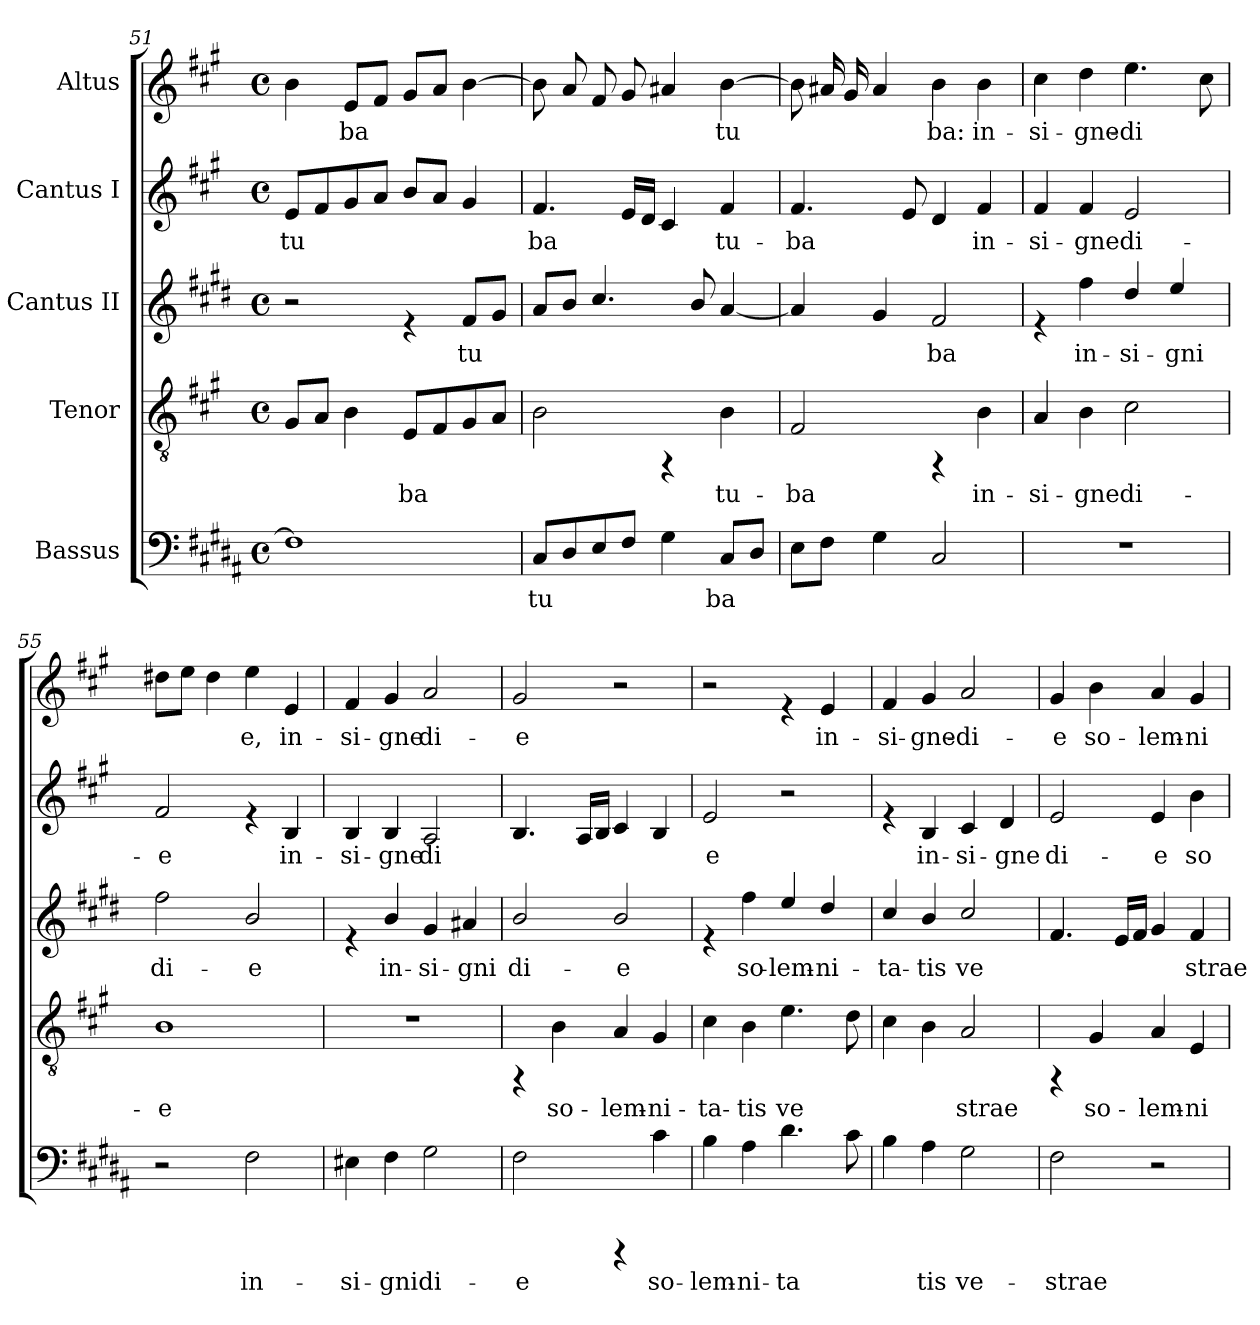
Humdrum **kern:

**kern	**text	**kern	**text	**kern	**text	**kern	**text	**kern	**text
*part5	*part5	*part4	*part4	*part3	*part3	*part2	*part2	*part1	*part1
*staff5	*staff5	*staff4	*staff4	*staff3	*staff3	*staff2	*staff2	*staff1	*staff1
*I"Bassus	*	*I"Tenor	*	*I"Cantus II	*	*I"Cantus I	*	*I"Altus	*
*clefF4	*	*clefGv2	*	*clefG2	*	*clefG2	*	*clefG2	*
*ITrd1c2	*	*	*	*ITrd4c7	*	*	*	*	*
*k[f#c#g#]	*	*k[f#c#g#]	*	*k[f#c#g#]	*	*k[f#c#g#]	*	*k[f#c#g#]	*
*A:	*	*A:	*	*A:	*	*A:	*	*A:	*
*M4/4	*	*M4/4	*	*M4/4	*	*M4/4	*	*M4/4	*
*met(c)	*	*met(c)	*	*met(c)	*	*met(c)	*	*met(c)	*
=51	=51	=51	=51	=51	=51	=51	=51	=51	=51
!	!	!	!LO:LY:b:cj	!	!	!	!LO:LY:b:cj	!	!LO:LY:b:cj
1E]	.	8G#/L	--	2r	.	8e/L	-tu	4b\	--
!	!	!	!LO:LY:b:cj	!	!	!	!LO:LY:b:cj	!	!
.	.	8A/J	--	.	.	8f#/	-	.	.
!	!	!	!LO:LY:b:cj	!	!	!	!LO:LY:b:cj	!	!LO:LY:b:cj
.	.	4B\	--	.	.	8g#/	--	8e/L	-ba
!	!	!	!	!	!	!	!LO:LY:b:cj	!	!LO:LY:b:cj
.	.	.	.	.	.	8a/J	--	8f#/J	-
!	!	!	!LO:LY:b:cj	!	!	!	!LO:LY:b:cj	!	!LO:LY:b:cj
.	.	8E/L	-ba	4re	.	8b/L	--	8g#/L	--
!	!	!	!LO:LY:b:cj	!	!	!	!LO:LY:b:cj	!	!LO:LY:b:cj
.	.	8F#/	-	.	.	8a/J	--	8a/J	--
!	!	!	!LO:LY:b:cj	!	!LO:LY:b:cj	!	!LO:LY:b:cj	!	!LO:LY:b:cj
.	.	8G#/	--	8B/L	tu	4g#/	--	[>4b\	--
!	!	!	!LO:LY:b:cj	!	!LO:LY:b:cj	!	!	!	!
.	.	8A/J	--	8c#/J	-	.	.	.	.
!!LO:PB:g=z
=52	=52	=52	=52	=52	=52	=52	=52	=52	=52
!	!LO:LY:b:cj	!	!LO:LY:b:cj	!	!LO:LY:b:cj	!	!LO:LY:b:cj	!	!
8BB/L	-tu	2B\	--	8d/L	--	4.f#/	-ba	8b\L]	.
!	!LO:LY:b:cj	!	!	!	!LO:LY:b:cj	!	!	!	!LO:LY:b:cj
8C#/	-	.	.	8e/J	--	.	.	8a/L	--
!	!LO:LY:b:cj	!	!	!	!LO:LY:b:cj	!	!	!	!LO:LY:b:cj
8D/	--	.	.	4.f#/	--	.	.	8f#/	--
!	!LO:LY:b:cj	!	!	!	!	!	!LO:LY:b:cj	!	!LO:LY:b:cj
8E/J	--	.	.	.	.	16e/L	-	8g#/J	--
!	!	!	!	!	!	!	!LO:LY:b:cj	!	!
.	.	.	.	.	.	16d/J	--	.	.
!	!LO:LY:b:cj	!	!	!	!	!	!LO:LY:b:cj	!	!LO:LY:b:cj
4F#\	--	4rEE	.	.	.	4c#/	--	4a#X/	--
!	!	!	!	!	!LO:LY:b:cj	!	!	!	!
.	.	.	.	8e/	--	.	.	.	.
!	!LO:LY:b:cj	!	!LO:LY:b:cj	!	!LO:LY:b:cj	!	!LO:LY:b:cj	!	!LO:LY:b:cj
8BB/L	-ba	4B\	-tu-	[<4d/	--	4f#/	-tu-	[>4b\	-tu
!	!LO:LY:b:cj	!	!	!	!	!	!	!	!
8C#/J	-	.	.	.	.	.	.	.	.
!!LO:LB:g=z
=53	=53	=53	=53	=53	=53	=53	=53	=53	=53
!	!LO:LY:b:cj	!	!LO:LY:b:cj	!	!	!	!LO:LY:b:cj	!	!
8D\L	--	2F#/	-ba	4d/]	.	4.f#/	-ba	8b\L]	.
!	!LO:LY:b:cj	!	!	!	!	!	!	!	!LO:LY:b:cj
8E\J	--	.	.	.	.	.	.	16a#X/L	-
!	!	!	!	!	!	!	!	!	!LO:LY:b:cj
.	.	.	.	.	.	.	.	16g#/J	--
!	!LO:LY:b:cj	!	!	!	!LO:LY:b:cj	!	!	!	!LO:LY:b:cj
4F#\	--	.	.	4c#/	--	.	.	4a#/	--
!	!	!	!	!	!	!	!LO:LY:b:cj	!	!
.	.	.	.	.	.	8e/	-	.	.
!	!LO:LY:b:cj	!	!	!	!LO:LY:b:cj	!	!LO:LY:b:cj	!	!LO:LY:b:cj
2BB/	--	4rEE	.	2B/	-ba	4d/	--	4b\	ba:
!	!	!	!LO:LY:b:cj	!	!	!	!LO:LY:b:cj	!	!LO:LY:b:cj
.	.	4B\	in-	.	.	4f#/	-in-	4b\	-in-
=54	=54	=54	=54	=54	=54	=54	=54	=54	=54
!	!	!	!LO:LY:b:cj	!	!	!	!LO:LY:b:cj	!	!LO:LY:b:cj
1r	.	4A/	-si-	4re	.	4f#/	-si-	4cc#\	-si-
!	!	!	!LO:LY:b:cj	!	!LO:LY:b:cj	!	!LO:LY:b:cj	!	!LO:LY:b:cj
.	.	4B\	-gne	4b\	in-	4f#/	-gne	4dd\	-gne-
!	!	!	!LO:LY:b:cj	!	!LO:LY:b:cj	!	!LO:LY:b:cj	!	!LO:LY:b:cj
.	.	2c#\	di-	4g#/	-si-	2e/	di-	4.ee\	-di
!	!	!	!	!	!LO:LY:b:cj	!	!	!	!
.	.	.	.	4a/	-gni	.	.	.	.
!	!	!	!	!	!	!	!	!	!LO:LY:b:cj
.	.	.	.	.	.	.	.	8cc#\	-
=55	=55	=55	=55	=55	=55	=55	=55	=55	=55
!	!	!	!LO:LY:b:cj	!	!LO:LY:b:cj	!	!LO:LY:b:cj	!	!LO:LY:b:cj
2r	.	1B	-e	2b\	di-	2f#/	-e	8dd#X\L	--
!	!	!	!	!	!	!	!	!	!LO:LY:b:cj
.	.	.	.	.	.	.	.	8ee\J	--
!	!	!	!	!	!	!	!	!	!LO:LY:b:cj
.	.	.	.	.	.	.	.	4dd#\	--
!	!LO:LY:b:cj	!	!	!	!LO:LY:b:cj	!	!	!	!LO:LY:b:cj
2E\	-in-	.	.	2e/	-e	4re	.	4ee\	-e,
!	!	!	!	!	!	!	!LO:LY:b:cj	!	!LO:LY:b:cj
.	.	.	.	.	.	4B/	in-	4e/	in-
=56	=56	=56	=56	=56	=56	=56	=56	=56	=56
!	!LO:LY:b:cj	!	!	!	!	!	!LO:LY:b:cj	!	!LO:LY:b:cj
4D#X\	-si-	1r	.	4re	.	4B/	-si-	4f#/	-si-
!	!LO:LY:b:cj	!	!	!	!LO:LY:b:cj	!	!LO:LY:b:cj	!	!LO:LY:b:cj
4E\	-gni	.	.	4e/	in-	4B/	-gne	4g#/	-gne
!	!LO:LY:b:cj	!	!	!	!LO:LY:b:cj	!	!LO:LY:b:cj	!	!LO:LY:b:cj
2F#\	di-	.	.	4c#/	-si-	2A/	di	2a/	di-
!	!	!	!	!	!LO:LY:b:cj	!	!	!	!
.	.	.	.	4d#X/	-gni	.	.	.	.
=57	=57	=57	=57	=57	=57	=57	=57	=57	=57
!	!LO:LY:b:cj	!	!	!	!LO:LY:b:cj	!	!LO:LY:b:cj	!	!LO:LY:b:cj
2E\	-e	4rEE	.	2e/	di-	4.B/	-	2g#/	-e
!	!	!	!LO:LY:b:cj	!	!	!	!	!	!
.	.	4B\	so-	.	.	.	.	.	.
!	!	!	!	!	!	!	!LO:LY:b:cj	!	!
.	.	.	.	.	.	16A/L	--	.	.
!	!	!	!	!	!	!	!LO:LY:b:cj	!	!
.	.	.	.	.	.	16B/J	--	.	.
!	!	!	!LO:LY:b:cj	!	!LO:LY:b:cj	!	!LO:LY:b:cj	!	!
4rBBBB	.	4A/	-lem-	2e/	-e	4c#/	--	2r	.
!	!LO:LY:b:cj	!	!LO:LY:b:cj	!	!	!	!LO:LY:b:cj	!	!
4B\	so-	4G#/	-ni-	.	.	4B/	--	.	.
!!LO:LB:g=z
=58	=58	=58	=58	=58	=58	=58	=58	=58	=58
!	!LO:LY:b:cj	!	!LO:LY:b:cj	!	!	!	!LO:LY:b:cj	!	!
4A\	-lem-	4c#\	-ta-	4re	.	2e/	-e	2r	.
!	!LO:LY:b:cj	!	!LO:LY:b:cj	!	!LO:LY:b:cj	!	!	!	!
4G#\	-ni-	4B\	-tis	4b\	so-	.	.	.	.
!	!LO:LY:b:cj	!	!LO:LY:b:cj	!	!LO:LY:b:cj	!	!	!	!
4.c#\	-ta	4.e\	ve	4a/	-lem-	2r	.	4re	.
!	!	!	!	!	!LO:LY:b:cj	!	!	!	!LO:LY:b:cj
.	.	.	.	4g#/	-ni-	.	.	4e/	in-
!	!LO:LY:b:cj	!	!LO:LY:b:cj	!	!	!	!	!	!
8B\	-	8d\	-	.	.	.	.	.	.
!!LO:PB:g=z
=59	=59	=59	=59	=59	=59	=59	=59	=59	=59
!	!LO:LY:b:cj	!	!LO:LY:b:cj	!	!LO:LY:b:cj	!	!	!	!LO:LY:b:cj
4A\	--	4c#\	--	4f#/	-ta-	4re	.	4f#/	-si-
!	!LO:LY:b:cj	!	!LO:LY:b:cj	!	!LO:LY:b:cj	!	!LO:LY:b:cj	!	!LO:LY:b:cj
4G#\	-tis	4B\	--	4e/	-tis	4B/	in-	4g#/	-gne-
!	!LO:LY:b:cj	!	!LO:LY:b:cj	!	!LO:LY:b:cj	!	!LO:LY:b:cj	!	!LO:LY:b:cj
2F#\	ve-	2A/	-strae	2f#/	ve	4c#/	-si-	2a/	-di-
!	!	!	!	!	!	!	!LO:LY:b:cj	!	!
.	.	.	.	.	.	4d/	-gne	.	.
=60	=60	=60	=60	=60	=60	=60	=60	=60	=60
!	!LO:LY:b:cj	!	!	!	!LO:LY:b:cj	!	!LO:LY:b:cj	!	!LO:LY:b:cj
2E\	-strae	4rEE	.	4.B/	-	2e/	di-	4g#/	-e
!	!	!	!LO:LY:b:cj	!	!	!	!	!	!LO:LY:b:cj
.	.	4G#/	so-	.	.	.	.	4b\	so-
!	!	!	!	!	!LO:LY:b:cj	!	!	!	!
.	.	.	.	16A/L	--	.	.	.	.
!	!	!	!	!	!LO:LY:b:cj	!	!	!	!
.	.	.	.	16B/J	--	.	.	.	.
!	!	!	!LO:LY:b:cj	!	!LO:LY:b:cj	!	!LO:LY:b:cj	!	!LO:LY:b:cj
2r	.	4A/	-lem-	4c#/	--	4e/	-e	4a/	-lem-
!	!	!	!LO:LY:b:cj	!	!LO:LY:b:cj	!	!LO:LY:b:cj	!	!LO:LY:b:cj
.	.	4E/	-ni-	4B/	-strae	4b\	so-	4g#/	-ni-
=	=	=	=	=	=	=	=	=	=
*-	*-	*-	*-	*-	*-	*-	*-	*-	*-
